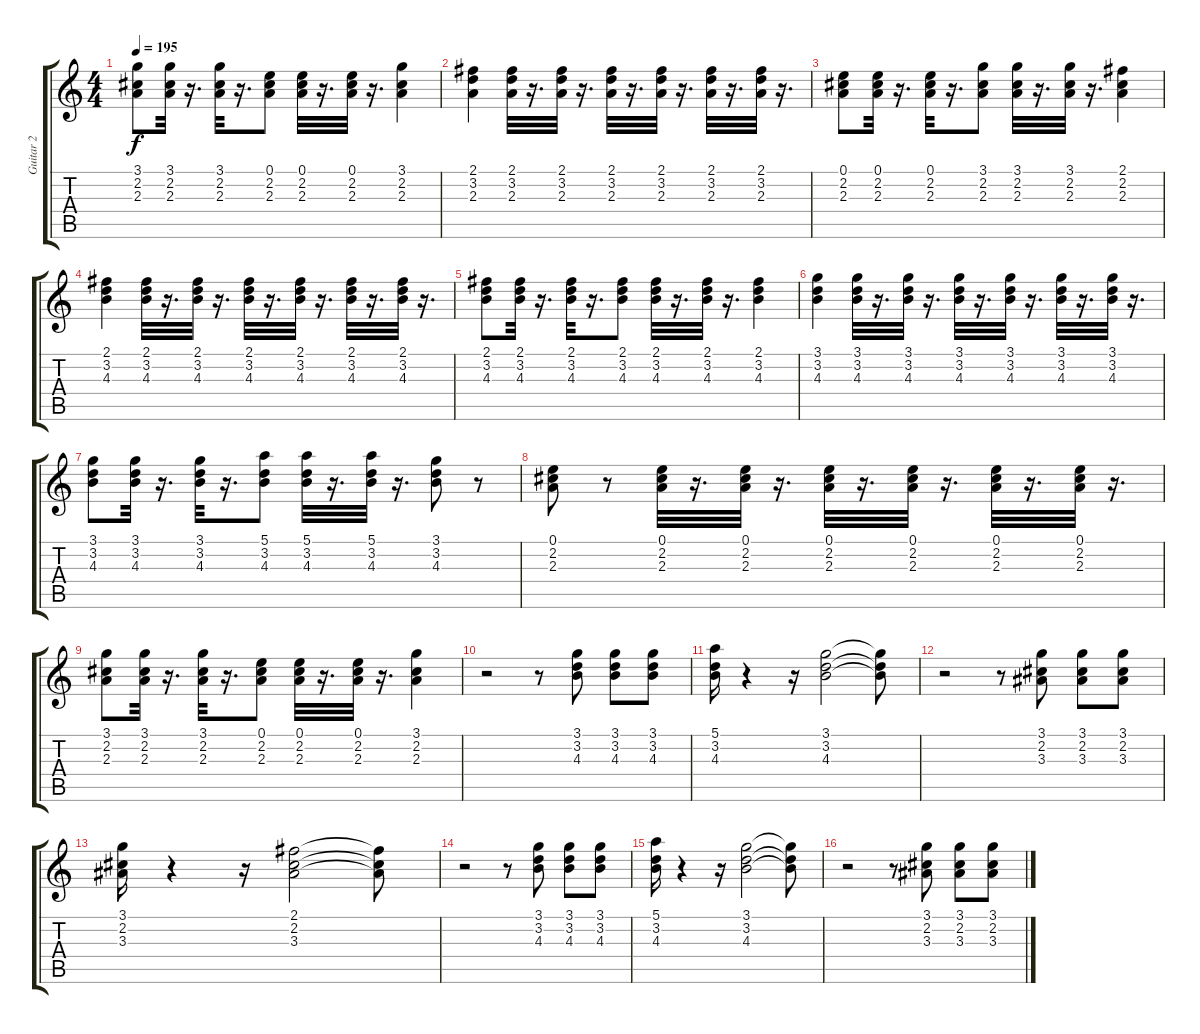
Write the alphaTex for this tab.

\track ("Guitar 2" "Guitar 2") {instrument distortionguitar}
\staff {score tabs}
\tuning (E4 B3 G3 D3 A2 E2) {hide}
\ts (4 4)
\tempo 195
\clef g2
\ks c
(3.1 2.2 2.3).8{dy f} (3.1 2.2 2.3).32 r.16{d} (3.1 2.2 2.3).32 r.16{d} (0.1 2.2 2.3).8 (0.1 2.2 2.3).32 r.16{d} (0.1 2.2 2.3).32 r.16{d} (3.1 2.2 2.3).4 |
(2.1 3.2 2.3).4 (2.1 3.2 2.3).32 r.16{d} (2.1 3.2 2.3).32 r.16{d} (2.1 3.2 2.3).32 r.16{d} (2.1 3.2 2.3).32 r.16{d} (2.1 3.2 2.3).32 r.16{d} (2.1 3.2 2.3).32 r.16{d} |
(0.1 2.2 2.3).8 (0.1 2.2 2.3).32 r.16{d} (0.1 2.2 2.3).32 r.16{d} (3.1 2.2 2.3).8 (3.1 2.2 2.3).32 r.16{d} (3.1 2.2 2.3).32 r.16{d} (2.1 2.2 2.3).4 |
(2.1 3.2 4.3).4 (2.1 3.2 4.3).32 r.16{d} (2.1 3.2 4.3).32 r.16{d} (2.1 3.2 4.3).32 r.16{d} (2.1 3.2 4.3).32 r.16{d} (2.1 3.2 4.3).32 r.16{d} (2.1 3.2 4.3).32 r.16{d} |
(2.1 3.2 4.3).8 (2.1 3.2 4.3).32 r.16{d} (2.1 3.2 4.3).32 r.16{d} (2.1 3.2 4.3).8 (2.1 3.2 4.3).32 r.16{d} (2.1 3.2 4.3).32 r.16{d} (2.1 3.2 4.3).4 |
(3.1 3.2 4.3).4 (3.1 3.2 4.3).32 r.16{d} (3.1 3.2 4.3).32 r.16{d} (3.1 3.2 4.3).32 r.16{d} (3.1 3.2 4.3).32 r.16{d} (3.1 3.2 4.3).32 r.16{d} (3.1 3.2 4.3).32 r.16{d} |
(3.1 3.2 4.3).8 (3.1 3.2 4.3).32 r.16{d} (3.1 3.2 4.3).32 r.16{d} (5.1 3.2 4.3).8 (5.1 3.2 4.3).32 r.16{d} (5.1 3.2 4.3).32 r.16{d} (3.1 3.2 4.3).8 r.8 |
(0.1 2.2 2.3).8 r.8 (0.1 2.2 2.3).32 r.16{d} (0.1 2.2 2.3).32 r.16{d} (0.1 2.2 2.3).32 r.16{d} (0.1 2.2 2.3).32 r.16{d} (0.1 2.2 2.3).32 r.16{d} (0.1 2.2 2.3).32 r.16{d} |
(3.1 2.2 2.3).8 (3.1 2.2 2.3).32 r.16{d} (3.1 2.2 2.3).32 r.16{d} (0.1 2.2 2.3).8 (0.1 2.2 2.3).32 r.16{d} (0.1 2.2 2.3).32 r.16{d} (3.1 2.2 2.3).4 |
r.2 r.8 (3.1 3.2 4.3).8 (3.1 3.2 4.3).8 (3.1 3.2 4.3).8 |
(5.1 3.2 4.3).16 r.4 r.16 (3.1 3.2 4.3).2 (3.1{t} 3.2{t} 4.3{t}).8 |
r.2 r.8 (3.1 2.2 3.3).8 (3.1 2.2 3.3).8 (3.1 2.2 3.3).8 |
(3.1 2.2 3.3).16 r.4 r.16 (2.1 2.2 3.3).2 (2.1{t} 2.2{t} 3.3{t}).8 |
r.2 r.8 (3.1 3.2 4.3).8 (3.1 3.2 4.3).8 (3.1 3.2 4.3).8 |
(5.1 3.2 4.3).16 r.4 r.16 (3.1 3.2 4.3).2 (3.1{t} 3.2{t} 4.3{t}).8 |
r.2 r.8 (3.1 2.2 3.3).8 (3.1 2.2 3.3).8 (3.1 2.2 3.3).8
